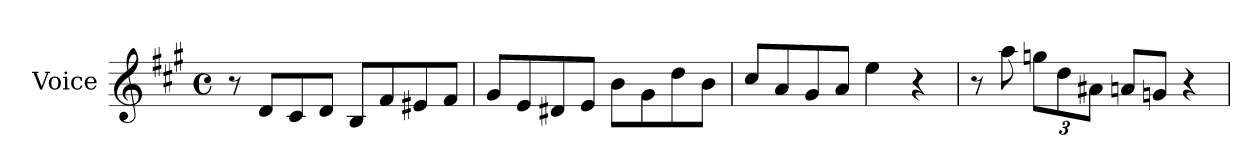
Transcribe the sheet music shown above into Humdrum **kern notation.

**kern
*part1
*staff1
*I"Voice
*I'Voice
*clefG2
*k[f#c#g#]
*M4/4
*met(c)
=1
8r
8d/L
8c#/
8d/J
8B/L
8f#/
8e#X/
8f#/J
=2
8g#/L
8e/
8d#X/
8e/J
8b\L
8g#\
8dd\
8b\J
=3
8cc#/L
8a/
8g#/
8a/J
4ee\
4r
=4
8r
8aa\
12ggn\L
12dd\
12a#X\J
8an/L
8gn/J
4r
=
*-
